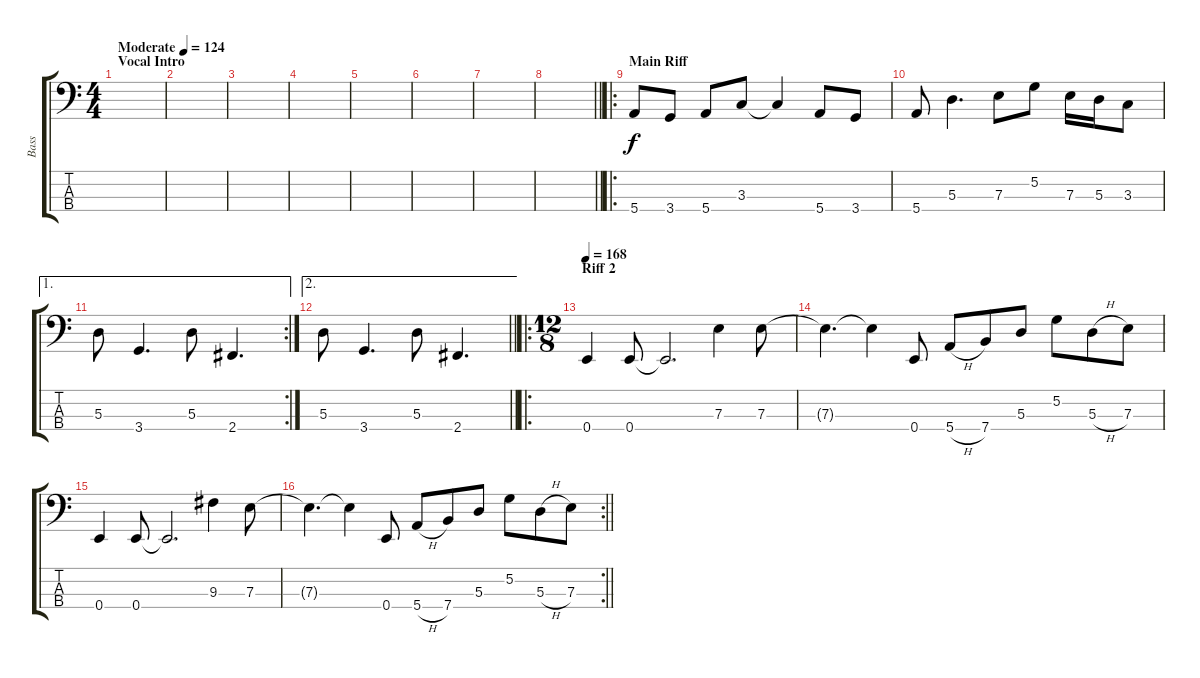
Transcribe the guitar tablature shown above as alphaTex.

\track ("Bass" "Bass") {instrument electricbassfinger}
\staff {score tabs}
\tuning (G2 D2 A1 E1) {hide}
\ts (4 4)
\section ("" "Vocal Intro")
\tempo (124 "Moderate")
\clef f4
\ks c
|
|
|
|
|
|
|
\barLineRight lightlight
|
\ro
\section ("" "Main Riff")
5.4.8 3.4.8 5.4.8 3.3.8 3.3{t}.4 5.4.8 3.4.8 |
5.4.8 5.3.4{d} 7.3.8 5.2.8 7.3.16 5.3.16 3.3.8 |
\ae 1
\rc 2
5.3.8 3.4.4{d} 5.3.8 2.4.4{d} |
\ae 2
\barLineRight lightlight
5.3.8 3.4.4{d} 5.3.8 2.4.4{d} |
\ro
\ts (12 8)
\section ("" "Riff 2")
\tempo 168
0.4.4 0.4.8 0.4{t}.2{d} 7.3.4 7.3.8 |
7.3{t}.4{d} 7.3{t}.4 0.4.8 5.4{h}.8 7.4.8 5.3.8 5.2.8 5.3{h}.8 7.3.8 |
0.4.4 0.4.8 0.4{t}.2{d} 9.3.4 7.3.8 |
\rc 2
\barLineRight lightlight
7.3{t}.4{d} 7.3{t}.4 0.4.8 5.4{h}.8 7.4.8 5.3.8 5.2.8 5.3{h}.8 7.3.8
